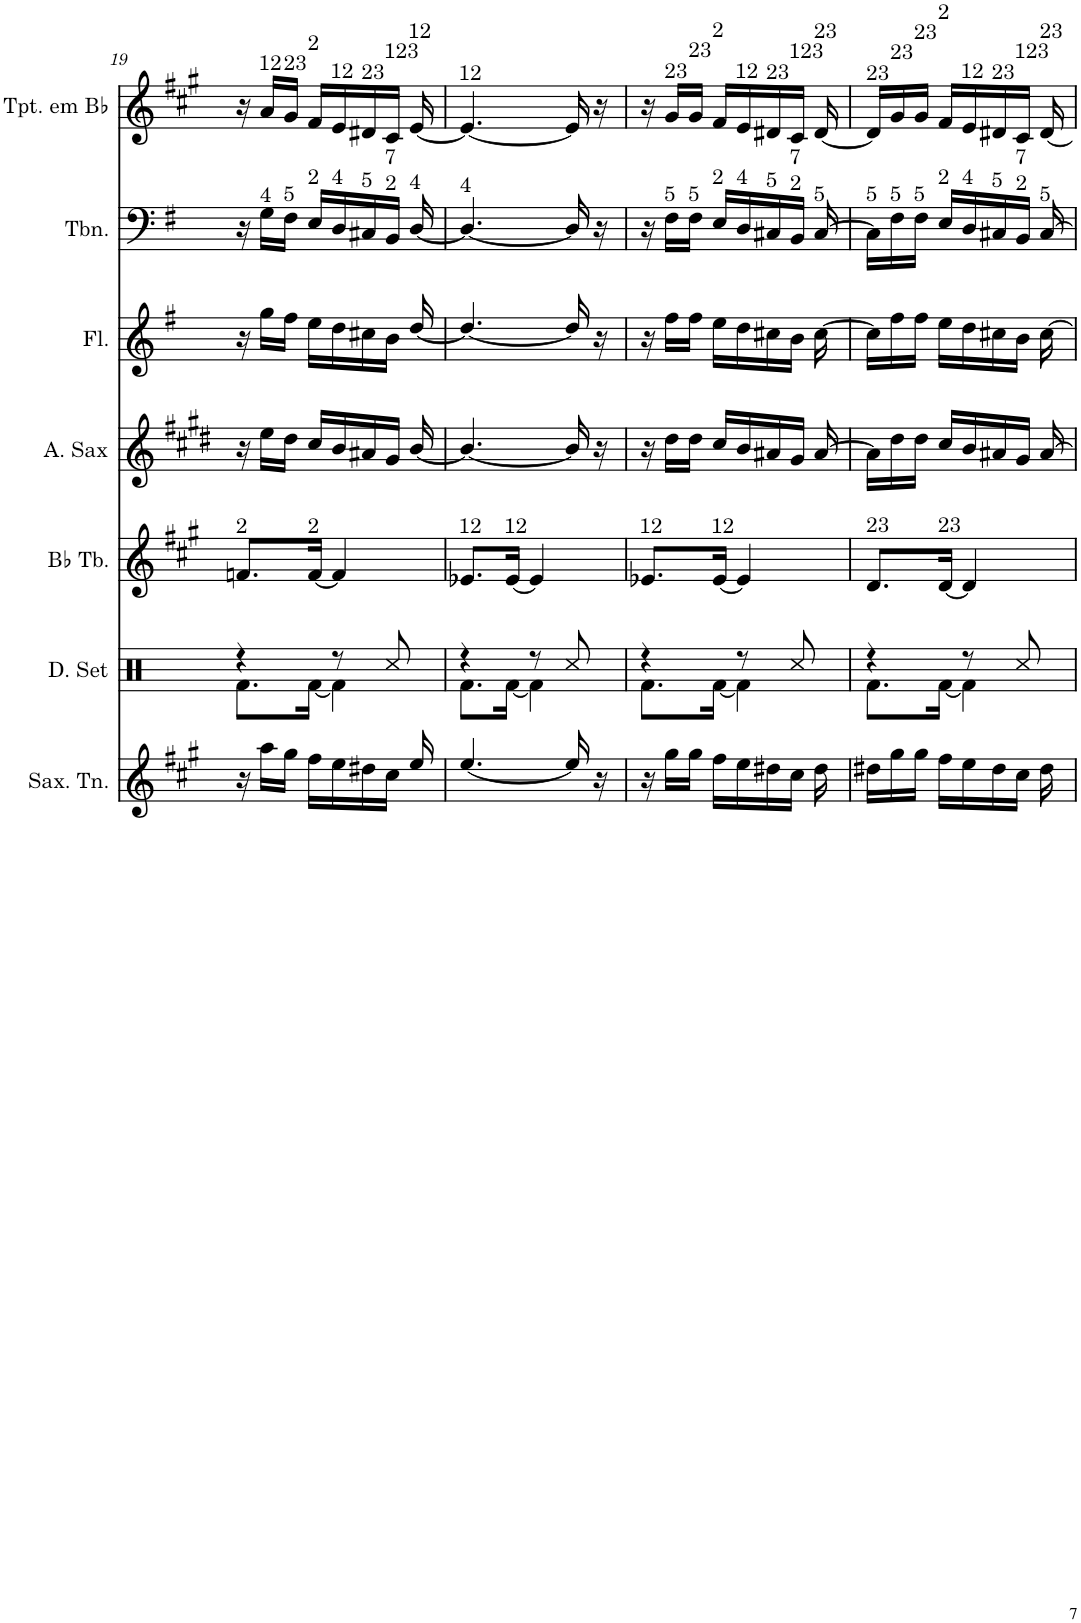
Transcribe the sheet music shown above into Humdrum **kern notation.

**kern	**kern	**kern	**kern	**kern	**kern	**kern
*part7	*part6	*part5	*part4	*part3	*part2	*part1
*staff7	*staff6	*staff5	*staff4	*staff3	*staff2	*staff1
*I"Saxofone Tenor	*I"Drumset	*I"Bb Tuba	*I"Saxofone Alto	*I"Flauta Transversal	*I"Trombone	*I"Trompete em Bb
*I'Sax. Tn.	*I'D. Set	*I'Bb Tb.	*	*I'Fl.	*I'Tbn.	*I'Tpt. em Bb
!!LO:PB:g=z
*clefG2	*clefX	*clefG2	*clefG2	*clefG2	*clefF4	*clefG2
*Trd8c14	*	*Trd15c25	*Trd5c9	*	*	*Trd1c2
*k[f#c#g#]	*k[]	*k[f#c#g#]	*k[f#c#g#d#]	*k[f#]	*k[f#]	*k[f#c#g#]
*M2/4	*M2/4	*M2/4	*M2/4	*M2/4	*M2/4	*M2/4
=19	=19	=19	=19	=19	=19	=19
*	*^	*	*	*	*	*
!	!	!	!LO:TX:a:t=2	!	!	!	!
16r	4r	8.Rf\L	8.fn/L	16r	16r	16r	16r
!	!	!	!	!	!	!	!LO:TX:a:t=12
!	!	!	!	!	!	!LO:TX:a:t=4	!
16aa\LL	.	.	.	16ee\LL	16gg\LL	16G\LL	16a/LL
!	!	!	!	!	!	!	!LO:TX:a:t=23
!	!	!	!	!	!	!LO:TX:a:t=5	!
16gg#\JJ	.	.	.	16dd#\JJ	16ff#\JJ	16F#\JJ	16g#/JJ
!	!	!	!	!	!	!	!LO:TX:a:t=2
!	!	!	!	!	!	!LO:TX:a:t=2	!
!	!	!	!LO:TX:a:t=2	!	!	!	!
16ff#\LL	.	[16Rf\Jk	[16f/Jk	16cc#/LL	16ee\LL	16E/LL	16f#/LL
!	!	!	!	!	!	!	!LO:TX:a:t=12
!	!	!	!	!	!	!LO:TX:a:t=4	!
16ee\	8r	4Rf\]	4f/]	16b/	16dd\	16D/	16e/
!	!	!	!	!	!	!	!LO:TX:a:t=23
!	!	!	!	!	!	!LO:TX:a:t=5	!
16dd#X\	.	.	.	16a#X/	16cc#X\	16C#X/	16d#X/
!	!	!	!	!	!	!	!LO:TX:a:t=123
!	!	!	!	!	!	!LO:TX:a:t=7	!
!	!	!	!	!	!	!LO:TX:a:t=2	!
16cc#\JJ	8Rcc/	.	.	16g#/JJ	16b\JJ	16BB/JJ	16c#/JJ
!	!	!	!	!	!	!	!LO:TX:a:t=12
!	!	!	!	!	!	!LO:TX:a:t=4	!
16ee/	.	.	.	[16b/	[16dd/	[16D/	[16e/
=20	=20	=20	=20	=20	=20	=20	=20
!	!	!	!	!	!	!	!LO:TX:a:t=12
!	!	!	!	!	!	!LO:TX:a:t=4	!
!	!	!	!LO:TX:a:t=12	!	!	!	!
[4.ee/	4r	8.Rf\L	8.e-X/L	4.b/_	4.dd/_	4.D/_	4.e/_
!	!	!	!LO:TX:a:t=12	!	!	!	!
.	.	[16Rf\Jk	[16e-/Jk	.	.	.	.
.	8r	4Rf\]	4e-/]	.	.	.	.
16ee/]	8Rcc/	.	.	16b/]	16dd/]	16D/]	16e/]
16r	.	.	.	16r	16r	16r	16r
=21	=21	=21	=21	=21	=21	=21	=21
!	!	!	!LO:TX:a:t=12	!	!	!	!
16r	4r	8.Rf\L	8.e-X/L	16r	16r	16r	16r
!	!	!	!	!	!	!	!LO:TX:a:t=23
!	!	!	!	!	!	!LO:TX:a:t=5	!
16gg#\LL	.	.	.	16dd#\LL	16ff#\LL	16F#\LL	16g#/LL
!	!	!	!	!	!	!	!LO:TX:a:t=23
!	!	!	!	!	!	!LO:TX:a:t=5	!
16gg#\JJ	.	.	.	16dd#\JJ	16ff#\JJ	16F#\JJ	16g#/JJ
!	!	!	!	!	!	!	!LO:TX:a:t=2
!	!	!	!	!	!	!LO:TX:a:t=2	!
!	!	!	!LO:TX:a:t=12	!	!	!	!
16ff#\LL	.	[16Rf\Jk	[16e-/Jk	16cc#/LL	16ee\LL	16E/LL	16f#/LL
!	!	!	!	!	!	!	!LO:TX:a:t=12
!	!	!	!	!	!	!LO:TX:a:t=4	!
16ee\	8r	4Rf\]	4e-/]	16b/	16dd\	16D/	16e/
!	!	!	!	!	!	!	!LO:TX:a:t=23
!	!	!	!	!	!	!LO:TX:a:t=5	!
16dd#X\	.	.	.	16a#X/	16cc#X\	16C#X/	16d#X/
!	!	!	!	!	!	!	!LO:TX:a:t=123
!	!	!	!	!	!	!LO:TX:a:t=7	!
!	!	!	!	!	!	!LO:TX:a:t=2	!
16cc#\JJ	8Rcc/	.	.	16g#/JJ	16b\JJ	16BB/JJ	16c#/JJ
!	!	!	!	!	!	!	!LO:TX:a:t=23
!	!	!	!	!	!	!LO:TX:a:t=5	!
16dd#\	.	.	.	[16a#/	[16cc#\	[16C#/	[16d#/
=22	=22	=22	=22	=22	=22	=22	=22
!	!	!	!	!	!	!	!LO:TX:a:t=23
!	!	!	!	!	!	!LO:TX:a:t=5	!
!	!	!	!LO:TX:a:t=23	!	!	!	!
16dd#X\LL	4r	8.Rf\L	8.d/L	16a#\LL]	16cc#\LL]	16C#\LL]	16d#/LL]
!	!	!	!	!	!	!	!LO:TX:a:t=23
!	!	!	!	!	!	!LO:TX:a:t=5	!
16gg#\	.	.	.	16dd#\	16ff#\	16F#\	16g#/
!	!	!	!	!	!	!	!LO:TX:a:t=23
!	!	!	!	!	!	!LO:TX:a:t=5	!
16gg#\JJ	.	.	.	16dd#\JJ	16ff#\JJ	16F#\JJ	16g#/JJ
!	!	!	!	!	!	!	!LO:TX:a:t=2
!	!	!	!	!	!	!LO:TX:a:t=2	!
!	!	!	!LO:TX:a:t=23	!	!	!	!
16ff#\LL	.	[16Rf\Jk	[16d/Jk	16cc#/LL	16ee\LL	16E/LL	16f#/LL
!	!	!	!	!	!	!	!LO:TX:a:t=12
!	!	!	!	!	!	!LO:TX:a:t=4	!
16ee\	8r	4Rf\]	4d/]	16b/	16dd\	16D/	16e/
!	!	!	!	!	!	!	!LO:TX:a:t=23
!	!	!	!	!	!	!LO:TX:a:t=5	!
16dd#\	.	.	.	16a#X/	16cc#X\	16C#X/	16d#X/
!	!	!	!	!	!	!	!LO:TX:a:t=123
!	!	!	!	!	!	!LO:TX:a:t=7	!
!	!	!	!	!	!	!LO:TX:a:t=2	!
16cc#\JJ	8Rcc/	.	.	16g#/JJ	16b\JJ	16BB/JJ	16c#/JJ
!	!	!	!	!	!	!	!LO:TX:a:t=23
!	!	!	!	!	!	!LO:TX:a:t=5	!
16dd#\	.	.	.	[16a#/	[16cc#\	[16C#/	[16d#/
*	*v	*v	*	*	*	*	*
=	=	=	=	=	=	=
*-	*-	*-	*-	*-	*-	*-
